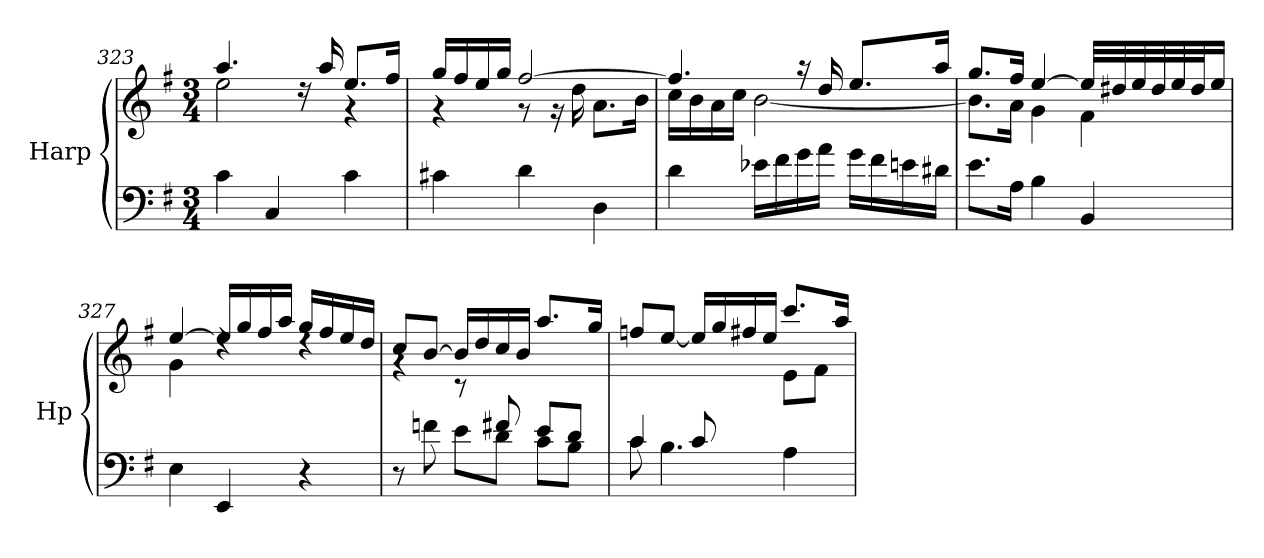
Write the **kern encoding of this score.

**kern	**kern
*part1	*part1
*staff2	*staff1
*I"Harp	*
*I'Hp	*
*clefF4	*clefG2
*k[f#]	*k[f#]
*M3/4	*M3/4
=323	=323
*	*^
4c\	4.aa/	2ee\
4C/	.	.
.	16rdd	.
.	16aa/	.
4c\	8.ee/L	4r
.	16ff#/Jk	.
=324	=324	=324
4c#X\	16gg/LL	4r
.	16ff#/	.
.	16ee/	.
.	16gg/JJ	.
4d\	[2ff#/	8r
.	.	16r
.	.	16dd\
4D\	.	8.a\L
.	.	16b\Jk
!!LO:LB:g=z	!!
=325	=325	=325
4d\	4.ff#/]	16cc\LL
.	.	16b\
.	.	16a\
.	.	16cc\JJ
16e-X\LL	.	[2b\
16f#\	.	.
16g\	16r	.
16a\JJ	16dd/	.
16g\LL	8.ee/L	.
16f#\	.	.
16en\	.	.
16d#X\JJ	16aa/Jk	.
=326	=326	=326
8.e\L	8.gg/L	8.b\L]
16A\Jk	16ff#/Jk	16a\Jk
4B\	[4ee/	4g\
4BB/	32ee/LLL]	4f#\
.	32dd#X/	.
.	32ee/	.
.	32dd#/	.
.	32ee/	.
.	32dd#/J	.
.	16ee/JJ	.
=327	=327	=327
4E\	[4ee/	4g\
4EE/	16ee/LL]	4rdd
.	16gg/	.
.	16ff#/	.
.	16aa/JJ	.
4r	16gg/LL	4rdd
.	16ff#/	.
.	16ee/	.
.	16dd/JJ	.
!!LO:LB:g=z	!!
=328	=328	=328
*^	*	*
4.ryy	8r	8cc/L	4rg
.	8fn\	[8b/J	.
.	8e\L	16b/LL]	8r
.	.	16dd/	.
8f#/	8d\J	16cc/	4.ryy
.	.	16b/JJ	.
8e/L	8c\L	8.aa/L	.
8d/J	8B\J	.	.
.	.	16gg/Jk	.
=329	=329	=329	=329
4c/	8c\	8ffn/L	4.ryy
.	4.B\	[8ee/J	.
8c/L	.	16ee/LL]	.
.	.	16gg/	.
4.ryy	.	16ff#X/	8d\J
.	.	16ee/JJ	.
.	4A\	8.ccc/L	8e\L
.	.	.	8f#\J
.	.	16aa/Jk	.
*v	*v	*	*
*	*v	*v
=	=
*-	*-
